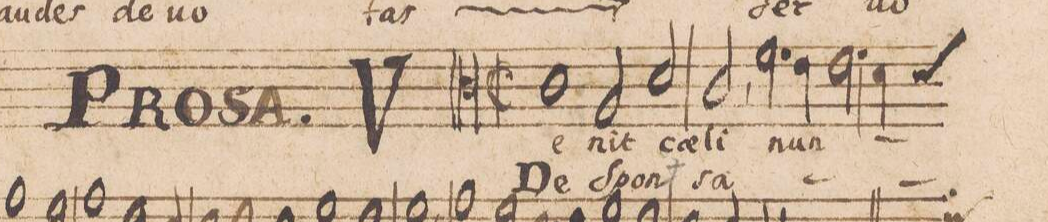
**kern	**text	**text
*I"CANTVS.	*	*
*clefC3	*	*
*k[]	*	*
*met(C|)	*	*
*M2/1	*	*
1c\	Ve-	De
2A/	-nit	Spon-
2d/	cae-	.
=2-	=2-	=2-
2c/,	-li	-sa-
*2\right	*	*
2.f\	nun-	.
4e\	.	.
2.e\	.	.
=3-	=3-	=3-
*custos:d	*	*
4d\	.	.
*-	*-	*-
